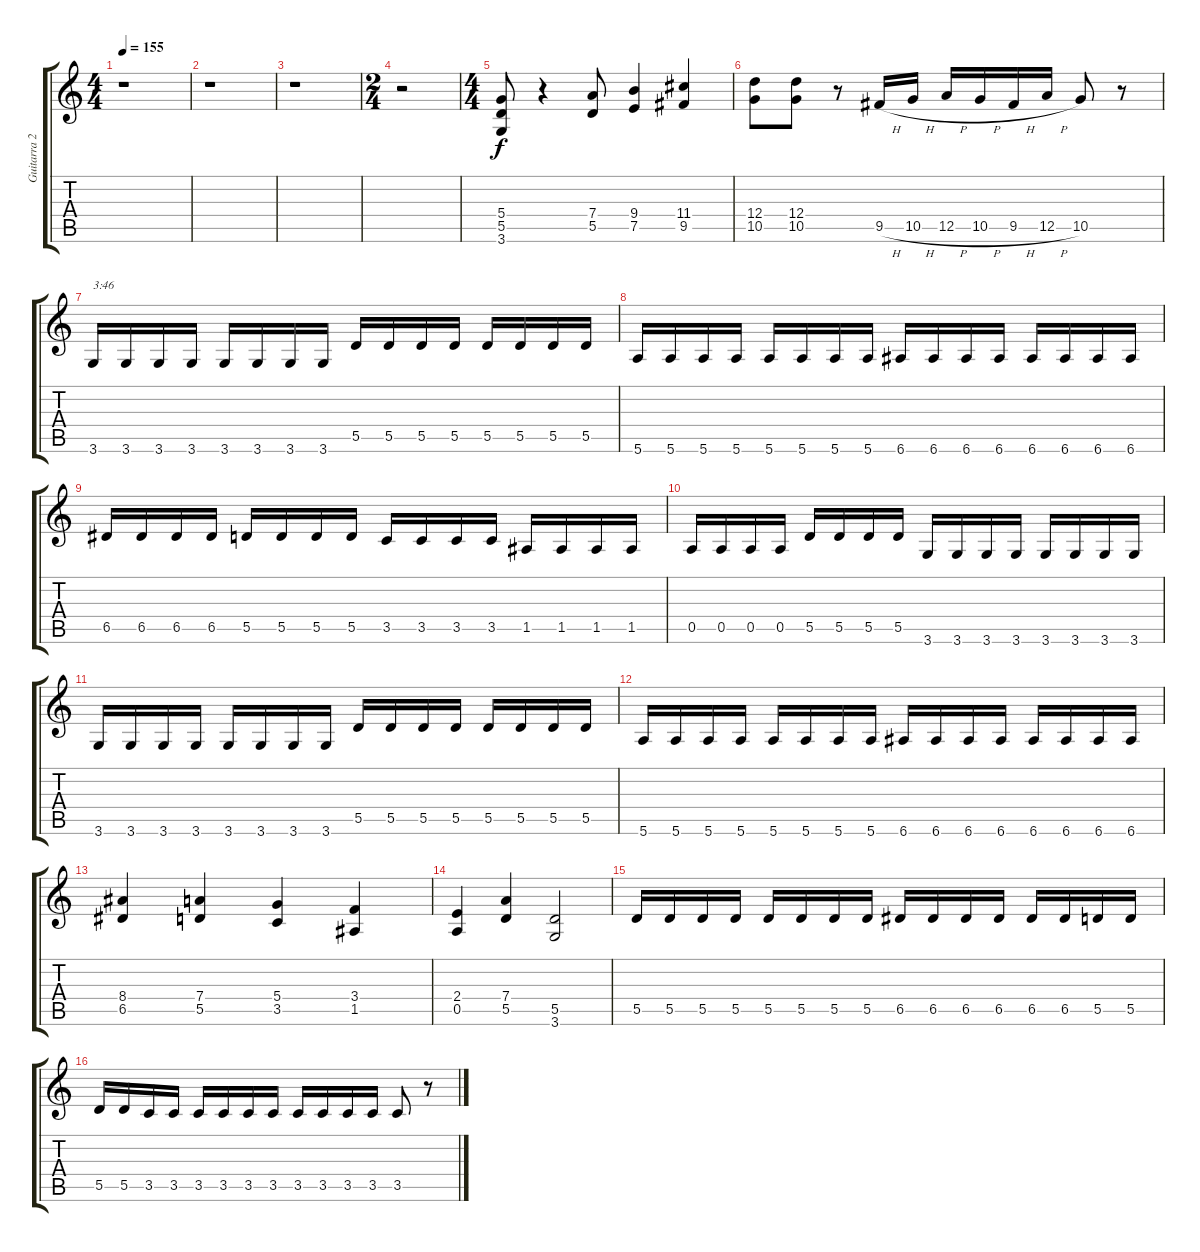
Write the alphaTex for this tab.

\track ("Guitarra 2" "Guitarra 2") {instrument distortionguitar}
\staff {score tabs}
\tuning (E4 B3 G3 D3 A2 E2) {hide}
\ts (4 4)
\tempo 155
\clef g2
\ks c
r.1{dy f} |
r.1 |
r.1 |
\ts (2 4)
r.2 |
\ts (4 4)
(5.4 5.5 3.6).8 r.4 (7.4 5.5).8 (9.4 7.5).4 (11.4 9.5).4 |
(12.4 10.5).8 (12.4 10.5).8 r.8 9.5{h}.16 10.5{h}.16 12.5{h}.16 10.5{h}.16 9.5{h}.16 12.5{h}.16 10.5.8 r.8 |
3.6.16{txt "3:46"} 3.6.16 3.6.16 3.6.16 3.6.16 3.6.16 3.6.16 3.6.16 5.5.16 5.5.16 5.5.16 5.5.16 5.5.16 5.5.16 5.5.16 5.5.16 |
5.6.16 5.6.16 5.6.16 5.6.16 5.6.16 5.6.16 5.6.16 5.6.16 6.6.16 6.6.16 6.6.16 6.6.16 6.6.16 6.6.16 6.6.16 6.6.16 |
6.5.16 6.5.16 6.5.16 6.5.16 5.5.16 5.5.16 5.5.16 5.5.16 3.5.16 3.5.16 3.5.16 3.5.16 1.5.16 1.5.16 1.5.16 1.5.16 |
0.5.16 0.5.16 0.5.16 0.5.16 5.5.16 5.5.16 5.5.16 5.5.16 3.6.16 3.6.16 3.6.16 3.6.16 3.6.16 3.6.16 3.6.16 3.6.16 |
3.6.16 3.6.16 3.6.16 3.6.16 3.6.16 3.6.16 3.6.16 3.6.16 5.5.16 5.5.16 5.5.16 5.5.16 5.5.16 5.5.16 5.5.16 5.5.16 |
5.6.16 5.6.16 5.6.16 5.6.16 5.6.16 5.6.16 5.6.16 5.6.16 6.6.16 6.6.16 6.6.16 6.6.16 6.6.16 6.6.16 6.6.16 6.6.16 |
(8.4 6.5).4 (7.4 5.5).4 (5.4 3.5).4 (3.4 1.5).4 |
(2.4 0.5).4 (7.4 5.5).4 (5.5 3.6).2 |
5.5.16 5.5.16 5.5.16 5.5.16 5.5.16 5.5.16 5.5.16 5.5.16 6.5.16 6.5.16 6.5.16 6.5.16 6.5.16 6.5.16 5.5.16 5.5.16 |
5.5.16 5.5.16 3.5.16 3.5.16 3.5.16 3.5.16 3.5.16 3.5.16 3.5.16 3.5.16 3.5.16 3.5.16 3.5.8 r.8
